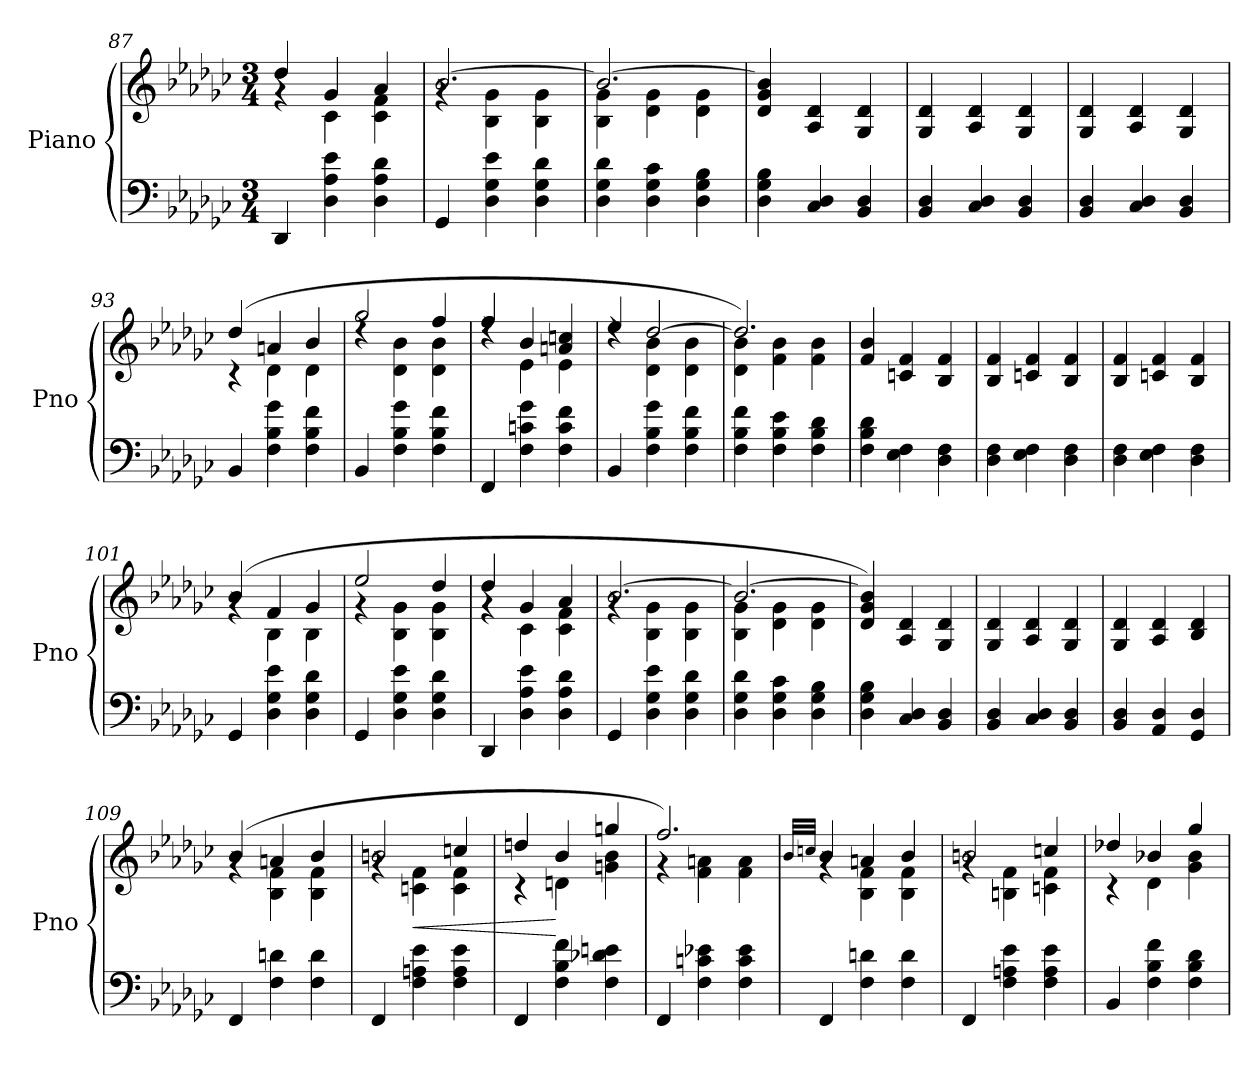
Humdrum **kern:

**kern	**kern	**dynam
*part1	*part1	*part1
*staff2	*staff1	*staff1/2
*I"Piano	*	*
*I'Pno	*	*
*clefF4	*clefG2	*
*k[b-e-a-d-g-c-]	*k[b-e-a-d-g-c-]	*
*M3/4	*M3/4	*
=87	=87	=87
*	*^	*
4DD-/	4dd-/	4rg	.
4D-\ 4A-\ 4e-\	4g-/	4c-\	.
4D-\ 4A-\ 4d-\	4a-/	4c-\ 4f\	.
=88	=88	=88	=88
4GG-/	[2.b-/	4rg	.
4D-\ 4G-\ 4e-\	.	4B-\ 4g-\	.
4D-\ 4G-\ 4d-\	.	4B-\ 4g-\	.
=89	=89	=89	=89
4D-\ 4G-\ 4d-\	2.b-/_	4B-\ 4g-\	.
4D-\ 4G-\ 4c-\	.	4d-\ 4g-\	.
4D-\ 4G-\ 4B-\	.	4d-\ 4g-\	.
*	*v	*v	*
=90	=90	=90
4D-\ 4G-\ 4B-\	4d-/ 4g-/ 4b-/]	.
4C-/ 4D-/	4A-/ 4d-/	.
4BB-/ 4D-/	4G-/ 4d-/	.
!!LO:PB:g=z
=91	=91	=91
4BB-/ 4D-/	4G-/ 4d-/	.
4C-/ 4D-/	4A-/ 4d-/	.
4BB-/ 4D-/	4G-/ 4d-/	.
=92	=92	=92
4BB-/ 4D-/	4G-/ 4d-/	.
4C-/ 4D-/	4A-/ 4d-/	.
4BB-/ 4D-/	4G-/ 4d-/	.
=93	=93	=93
*	*^	*
4BB-/	(4dd-/	4r	.
4F\ 4B-\ 4g-\	4an/	4d-\	.
4F\ 4B-\ 4f\	4b-/	4d-\	.
=94	=94	=94	=94
4BB-/	2gg-/	4rdd	.
4F\ 4B-\ 4g-\	.	4d-\ 4b-\	.
4F\ 4B-\ 4f\	4ff/	4d-\ 4b-\	.
=95	=95	=95	=95
4FF/	4ff/	4rdd	.
4F\ 4cn\ 4g-\	4b-/	4e-\	.
4F\ 4c\ 4f\	4an/ 4ccn/	4e-\	.
=96	=96	=96	=96
4BB-/	4ee-/	4rdd	.
4F\ 4B-\ 4g-\	[2dd-/	4d-\ 4b-\	.
4F\ 4B-\ 4f\	.	4d-\ 4b-\	.
=97	=97	=97	=97
4F\ 4B-\ 4f\	2.dd-/])	4d-\ 4b-\	.
4F\ 4B-\ 4e-\	.	4f\ 4b-\	.
4F\ 4B-\ 4d-\	.	4f\ 4b-\	.
*	*v	*v	*
=98	=98	=98
4F\ 4B-\ 4d-\	4f/ 4b-/	.
4E-\ 4F\	4cn/ 4f/	.
4D-\ 4F\	4B-/ 4f/	.
=99	=99	=99
4D-\ 4F\	4B-/ 4f/	.
4E-\ 4F\	4cn/ 4f/	.
4D-\ 4F\	4B-/ 4f/	.
!!LO:LB:g=z
=100	=100	=100
4D-\ 4F\	4B-/ 4f/	.
4E-\ 4F\	4cn/ 4f/	.
4D-\ 4F\	4B-/ 4f/	.
=101	=101	=101
*	*^	*
4GG-/	(4b-/	4rg	.
4D-\ 4G-\ 4e-\	4f/	4B-\	.
4D-\ 4G-\ 4d-\	4g-/	4B-\	.
=102	=102	=102	=102
4GG-/	2ee-/	4rg	.
4D-\ 4G-\ 4e-\	.	4B-\ 4g-\	.
4D-\ 4G-\ 4d-\	4dd-/	4B-\ 4g-\	.
=103	=103	=103	=103
4DD-/	4dd-/	4rg	.
4D-\ 4A-\ 4e-\	4g-/	4c-\	.
4D-\ 4A-\ 4d-\	4a-/	4c-\ 4f\	.
=104	=104	=104	=104
4GG-/	[2.b-/	4rg	.
4D-\ 4G-\ 4e-\	.	4B-\ 4g-\	.
4D-\ 4G-\ 4d-\	.	4B-\ 4g-\	.
=105	=105	=105	=105
4D-\ 4G-\ 4d-\	2.b-/_	4B-\ 4g-\	.
4D-\ 4G-\ 4c-\	.	4d-\ 4g-\	.
4D-\ 4G-\ 4B-\	.	4d-\ 4g-\	.
*	*v	*v	*
=106	=106	=106
4D-\ 4G-\ 4B-\	4d-/ 4g-/ 4b-/])	.
4C-/ 4D-/	4A-/ 4d-/	.
4BB-/ 4D-/	4G-/ 4d-/	.
=107	=107	=107
4BB-/ 4D-/	4G-/ 4d-/	.
4C-/ 4D-/	4A-/ 4d-/	.
4BB-/ 4D-/	4G-/ 4d-/	.
=108	=108	=108
4BB-/ 4D-/	4G-/ 4d-/	.
4AA-/ 4D-/	4A-/ 4d-/	.
4GG-/ 4D-/	4B-/ 4d-/	.
=109	=109	=109
*	*^	*
4FF/	(4b-/	4rg	.
4F\ 4dn\	4an/	4B-\ 4f\	.
4F\ 4d\	4b-/	4B-\ 4f\	.
!!LO:LB:g=z	!!
=110	=110	=110	=110
4FF/	2bn/	4rg	.
!	!	!	!LO:HP:b
4F\ 4An\ 4e-\	.	4cn\ 4f\	<
4F\ 4A\ 4e-\	4ccn/	4c\ 4f\	.
=111	=111	=111	=111
4FF/	4ddn/	4r	.
4F\ 4B-\ 4f\	4b-/	4dn\	[
4F\ 4d-X\ 4en\	4ggn/	4gn\ 4b-\	.
=112	=112	=112	=112
4FF/	2.ff/)	4r	.
4F\ 4cn\ 4e-X\	.	4f\ 4an\	.
4F\ 4c\ 4e-\	.	4f\ 4a\	.
=113	=113	=113	=113
.	32qb-/LLL	.	.
.	32qccn/JJJ	.	.
4FF/	4b-/	4rg	.
4F\ 4dn\	4an/	4B-\ 4f\	.
4F\ 4d\	4b-/	4B-\ 4f\	.
=114	=114	=114	=114
!	!	!	!LO:DY:b
4FF/	2bn/	4rg	other-dynamics
4F\ 4An\ 4e-\	.	4Bn\ 4f\	.
4F\ 4A\ 4e-\	4ccn/	4cn\ 4f\	.
=115	=115	=115	=115
4BB-/	4dd-X/	4r	.
4F\ 4B-\ 4f\	4b-X/	4d-\	.
4F\ 4B-\ 4d-\	4gg-/	4g-\ 4b-\	.
*	*v	*v	*
=	=	=
*-	*-	*-
